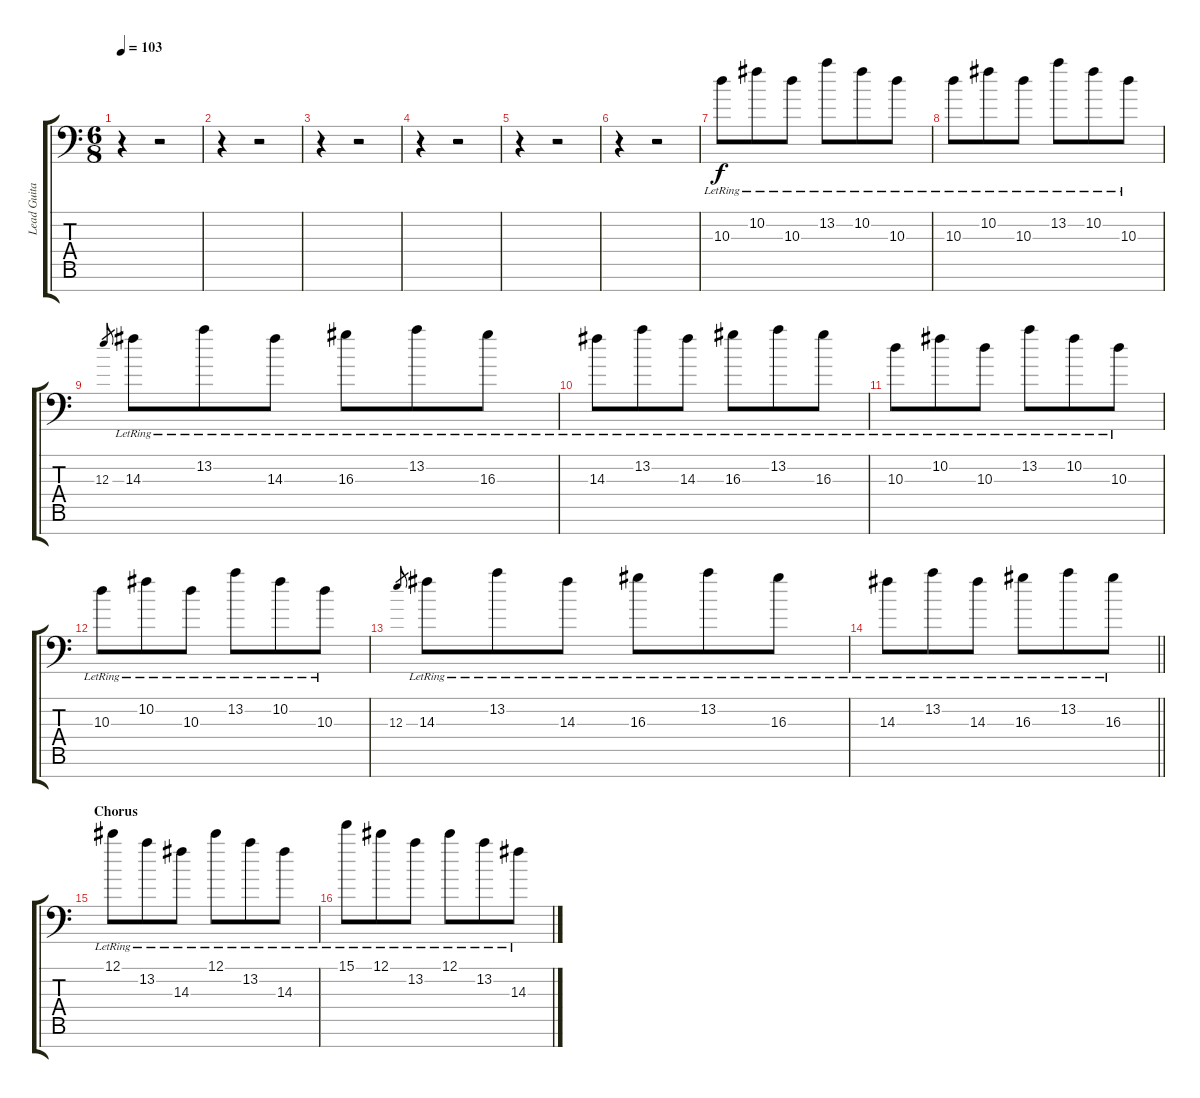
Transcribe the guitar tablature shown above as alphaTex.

\track ("Lead Guitar (7 strings)" "Lead Guita") {instrument overdrivenguitar}
\staff {score tabs}
\tuning (Db4 Ab3 E3 B2 Gb2 Db2 Gb1) {hide}
\ts (6 8)
\tempo 103
\clef f4
\ks c
r.4{dy f} r.2 |
r.4 r.2 |
r.4 r.2 |
r.4 r.2 |
r.4 r.2 |
r.4 r.2 |
10.3{lr}.8 10.2{lr}.8 10.3{lr}.8 13.2{lr}.8 10.2{lr}.8 10.3{lr}.8 |
10.3{lr}.8 10.2{lr}.8 10.3{lr}.8 13.2{lr}.8 10.2{lr}.8 10.3{lr}.8 |
12.3.8{gr} 14.3{lr}.8 13.2{lr}.8 14.3{lr}.8 16.3{lr}.8 13.2{lr}.8 16.3{lr}.8 |
14.3{lr}.8 13.2{lr}.8 14.3{lr}.8 16.3{lr}.8 13.2{lr}.8 16.3{lr}.8 |
10.3{lr}.8 10.2{lr}.8 10.3{lr}.8 13.2{lr}.8 10.2{lr}.8 10.3{lr}.8 |
10.3{lr}.8 10.2{lr}.8 10.3{lr}.8 13.2{lr}.8 10.2{lr}.8 10.3{lr}.8 |
12.3.8{gr} 14.3{lr}.8 13.2{lr}.8 14.3{lr}.8 16.3{lr}.8 13.2{lr}.8 16.3{lr}.8 |
\barLineRight lightlight
14.3{lr}.8 13.2{lr}.8 14.3{lr}.8 16.3{lr}.8 13.2{lr}.8 16.3{lr}.8 |
\section ("" "Chorus")
12.1{lr}.8 13.2{lr}.8 14.3{lr}.8 12.1{lr}.8 13.2{lr}.8 14.3{lr}.8 |
15.1{lr}.8 12.1{lr}.8 13.2{lr}.8 12.1{lr}.8 13.2{lr}.8 14.3{lr}.8
